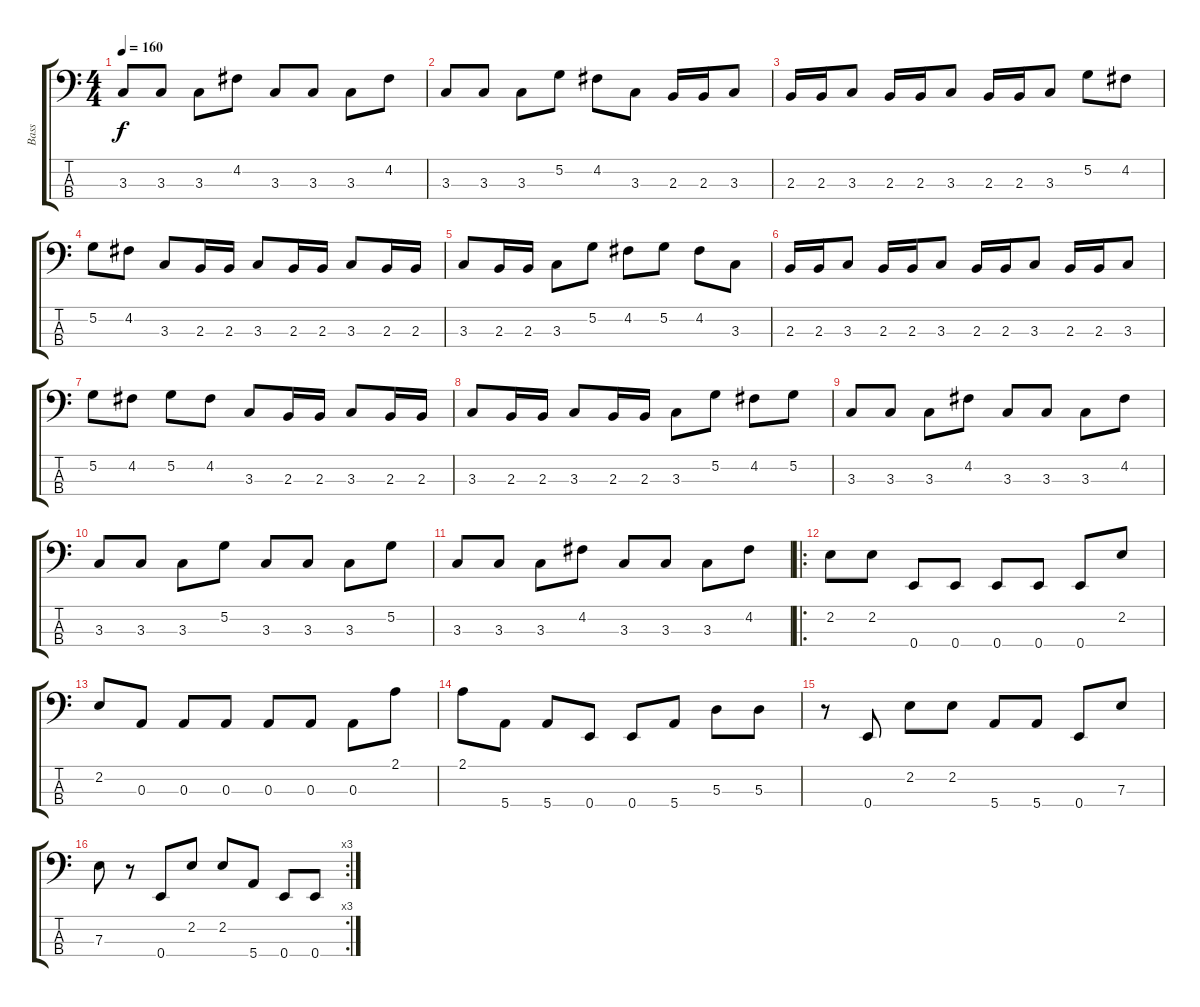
\track ("Bass" "Bass") {instrument electricbasspick}
\staff {score tabs}
\tuning (G2 D2 A1 E1) {hide}
\ts (4 4)
\tempo 160
\clef f4
\ks c
3.3.8{dy f} 3.3.8 3.3.8 4.2.8 3.3.8 3.3.8 3.3.8 4.2.8 |
3.3.8 3.3.8 3.3.8 5.2.8 4.2.8 3.3.8 2.3.16 2.3.16 3.3.8 |
2.3.16 2.3.16 3.3.8 2.3.16 2.3.16 3.3.8 2.3.16 2.3.16 3.3.8 5.2.8 4.2.8 |
5.2.8 4.2.8 3.3.8 2.3.16 2.3.16 3.3.8 2.3.16 2.3.16 3.3.8 2.3.16 2.3.16 |
3.3.8 2.3.16 2.3.16 3.3.8 5.2.8 4.2.8 5.2.8 4.2.8 3.3.8 |
2.3.16 2.3.16 3.3.8 2.3.16 2.3.16 3.3.8 2.3.16 2.3.16 3.3.8 2.3.16 2.3.16 3.3.8 |
5.2.8 4.2.8 5.2.8 4.2.8 3.3.8 2.3.16 2.3.16 3.3.8 2.3.16 2.3.16 |
3.3.8 2.3.16 2.3.16 3.3.8 2.3.16 2.3.16 3.3.8 5.2.8 4.2.8 5.2.8 |
3.3.8 3.3.8 3.3.8 4.2.8 3.3.8 3.3.8 3.3.8 4.2.8 |
3.3.8 3.3.8 3.3.8 5.2.8 3.3.8 3.3.8 3.3.8 5.2.8 |
3.3.8 3.3.8 3.3.8 4.2.8 3.3.8 3.3.8 3.3.8 4.2.8 |
\ro
2.2.8 2.2.8 0.4.8 0.4.8 0.4.8 0.4.8 0.4.8 2.2.8 |
2.2.8 0.3.8 0.3.8 0.3.8 0.3.8 0.3.8 0.3.8 2.1.8 |
2.1.8 5.4.8 5.4.8 0.4.8 0.4.8 5.4.8 5.3.8 5.3.8 |
r.8 0.4.8 2.2.8 2.2.8 5.4.8 5.4.8 0.4.8 7.3.8 |
\rc 3
7.3.8 r.8 0.4.8 2.2.8 2.2.8 5.4.8 0.4.8 0.4.8
